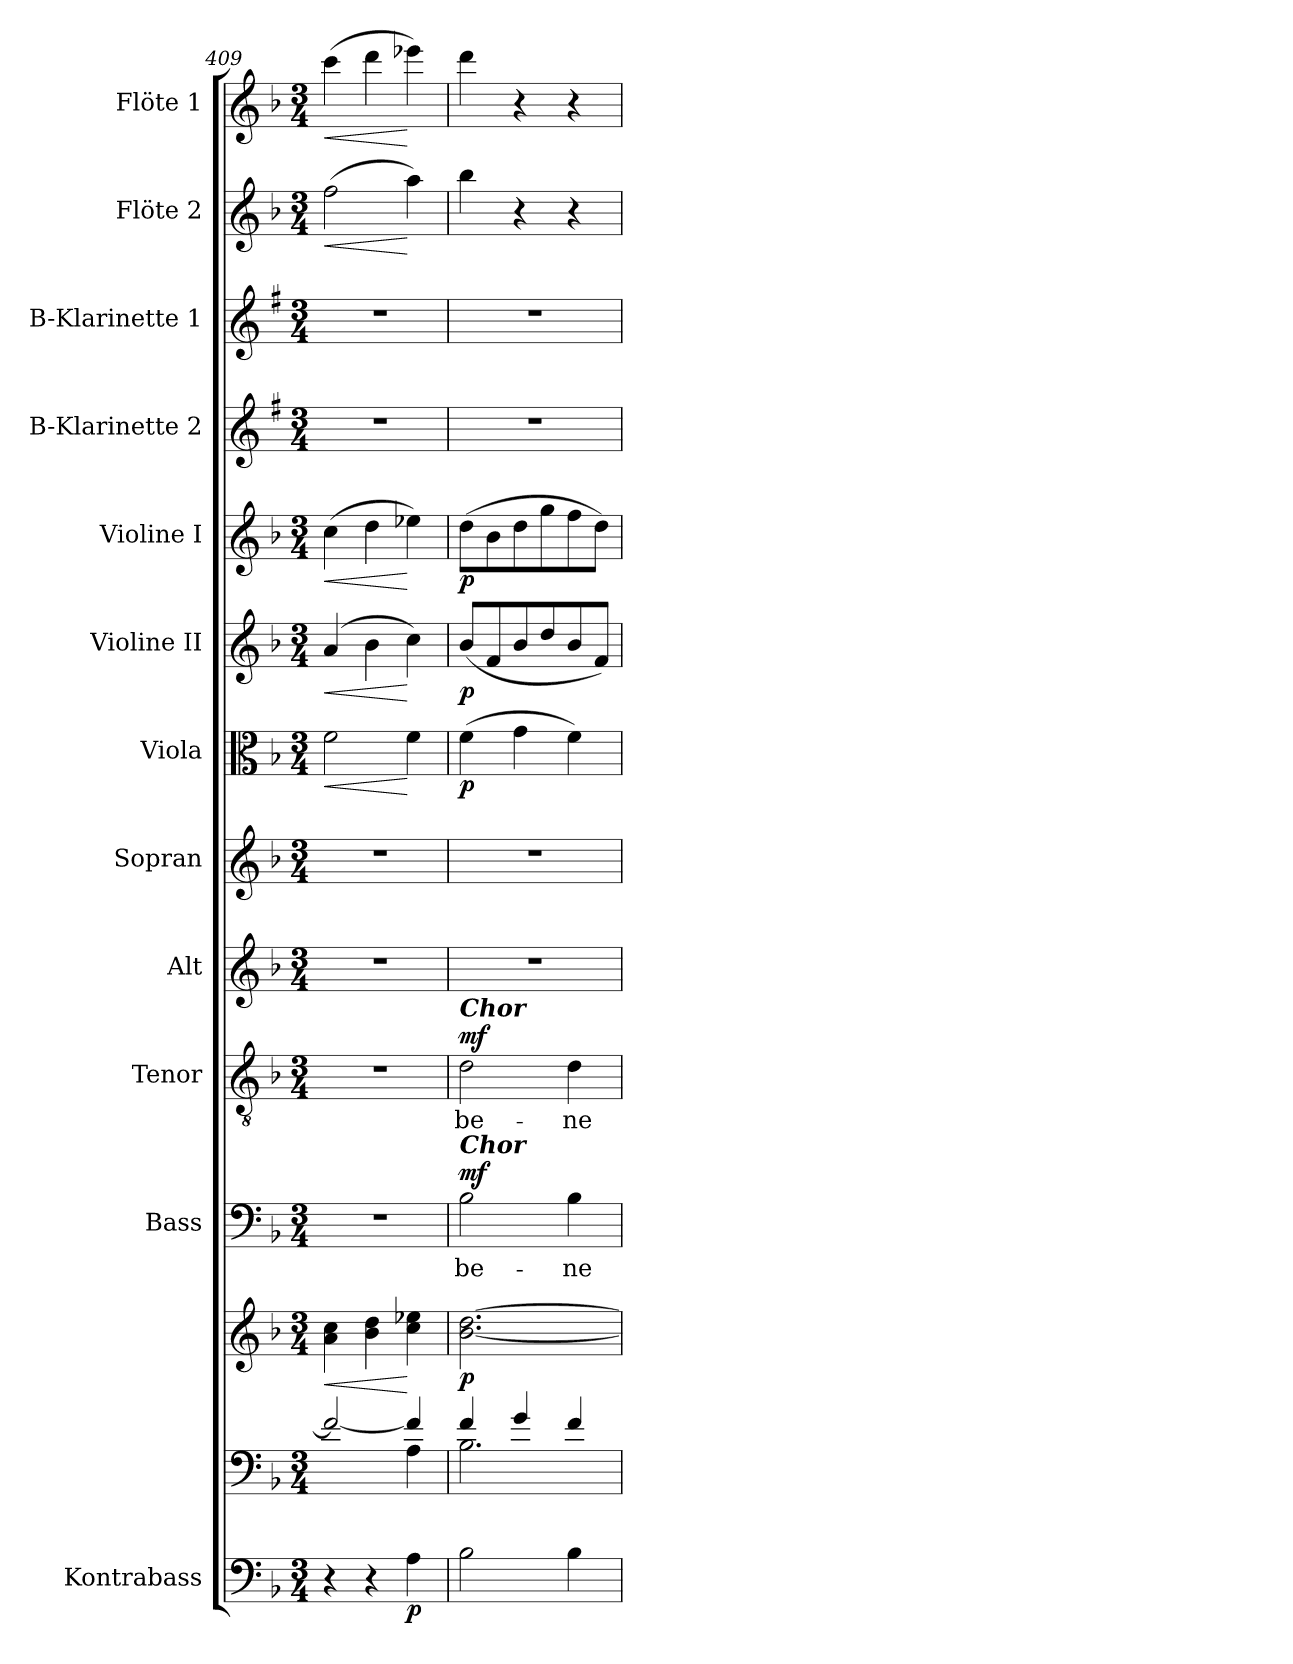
**kern	**dynam	**kern	**kern	**dynam	**kern	**text	**dynam	**kern	**text	**dynam	**kern	**kern	**kern	**dynam	**kern	**dynam	**kern	**dynam	**kern	**kern	**kern	**dynam	**kern	**dynam
*part13	*part13	*part12	*part12	*part12	*part11	*part11	*part11	*part10	*part10	*part10	*part9	*part8	*part7	*part7	*part6	*part6	*part5	*part5	*part4	*part3	*part2	*part2	*part1	*part1
*staff14	*staff14	*staff13	*staff12	*staff12/13	*staff11	*staff11	*staff11	*staff10	*staff10	*staff10	*staff9	*staff8	*staff7	*staff7	*staff6	*staff6	*staff5	*staff5	*staff4	*staff3	*staff2	*staff2	*staff1	*staff1
*I"Kontrabass	*	*	*	*	*I"Bass	*	*	*I"Tenor	*	*	*I"Alt	*I"Sopran	*I"Viola	*	*I"Violine II	*	*I"Violine I	*	*I"B-Klarinette 2	*I"B-Klarinette 1	*I"Flöte 2	*	*I"Flöte 1	*
*I'Kb.	*	*	*	*	*I'B.	*	*	*I'T.	*	*	*I'A.	*I'S.	*I'Vla.	*	*I'Vl. II	*	*I'Vl. I	*	*I'B Kl. 2	*I'B Kl. 1	*I'Fl. 2	*	*I'Fl. 1	*
*clefF4	*	*clefF4	*clefG2	*	*clefF4	*	*	*clefGv2	*	*	*clefG2	*clefG2	*clefC3	*	*clefG2	*	*clefG2	*	*clefG2	*clefG2	*clefG2	*	*clefG2	*
*ITrd7c12	*	*	*	*	*	*	*	*	*	*	*	*	*	*	*	*	*	*	*ITrd1c2	*ITrd1c2	*	*	*	*
*k[b-]	*	*k[b-]	*k[b-]	*	*k[b-]	*	*	*k[b-]	*	*	*k[b-]	*k[b-]	*k[b-]	*	*k[b-]	*	*k[b-]	*	*k[b-]	*k[b-]	*k[b-]	*	*k[b-]	*
*F:	*	*F:	*F:	*	*F:	*	*	*F:	*	*	*F:	*F:	*F:	*	*F:	*	*F:	*	*F:	*F:	*F:	*	*F:	*
*M3/4	*	*M3/4	*M3/4	*	*M3/4	*	*	*M3/4	*	*	*M3/4	*M3/4	*M3/4	*	*M3/4	*	*M3/4	*	*M3/4	*M3/4	*M3/4	*	*M3/4	*
=409	=409	=409	=409	=409	=409	=409	=409	=409	=409	=409	=409	=409	=409	=409	=409	=409	=409	=409	=409	=409	=409	=409	=409	=409
*	*	*^	*	*	*	*	*	*	*	*	*	*	*	*	*	*	*	*	*	*	*	*	*	*
!	!	!	!	!	!LO:HP:b	!	!	!	!	!	!	!	!	!	!LO:HP:b	!	!LO:HP:b	!	!LO:HP:b	!	!	!	!LO:HP:b	!	!LO:HP:b
4r	.	2f/_	2ryy	4a\ 4cc\	<	2.r	.	.	2.r	.	.	2.r	2.r	2f\	<	(4a/	<	(>4cc\	<	2.r	2.r	(>2ff\	<	(>4ccc\	<
4r	.	.	.	4b-\ 4dd\	.	.	.	.	.	.	.	.	.	.	.	4b-\	.	4dd\	.	.	.	.	.	4ddd\	.
!	!LO:DY:b	!	!	!	!	!	!	!	!	!	!	!	!	!	!	!	!	!	!	!	!	!	!	!	!
4AA\	p	4f/]	4A\	4cc\ 4ee-X\	[	.	.	.	.	.	.	.	.	4f\	[	4cc\)	[	4ee-X\)	[	.	.	4aa\)	[	4eee-X\)	[
=410	=410	=410	=410	=410	=410	=410	=410	=410	=410	=410	=410	=410	=410	=410	=410	=410	=410	=410	=410	=410	=410	=410	=410	=410	=410
!	!	!	!	!	!	!	!	!	!LO:TX:a:Bi:t=Chor	!	!	!	!	!	!	!	!	!	!	!	!	!	!	!	!
!	!	!	!	!	!	!LO:TX:a:Bi:t=Chor	!	!	!	!	!	!	!	!	!	!	!	!	!	!	!	!	!	!	!
!	!	!	!	!	!LO:DY:b	!	!LO:LY:b	!LO:DY:a	!	!LO:LY:b	!LO:DY:a	!	!	!	!LO:DY:b	!	!LO:DY:b	!	!LO:DY:b	!	!	!	!	!	!
2BB-\	.	4f/	2.B-\	[2.b-\ [2.dd\	p	2B-\	be-	mf	2d\	be-	mf	2.r	2.r	(>4f\	p	(<8b-/L	p	(>8dd\L	p	2.r	2.r	4bb-\	.	4ddd\	.
.	.	.	.	.	.	.	.	.	.	.	.	.	.	.	.	8f/	.	8b-\	.	.	.	.	.	.	.
.	.	4g/	.	.	.	.	.	.	.	.	.	.	.	4g\	.	8b-/	.	8dd\	.	.	.	4r	.	4r	.
.	.	.	.	.	.	.	.	.	.	.	.	.	.	.	.	8dd/	.	8gg\	.	.	.	.	.	.	.
!	!	!	!	!	!	!	!LO:LY:b	!	!	!LO:LY:b	!	!	!	!	!	!	!	!	!	!	!	!	!	!	!
4BB-\	.	4f/	.	.	.	4B-\	-ne-	.	4d\	-ne-	.	.	.	4f\)	.	8b-/	.	8ff\	.	.	.	4r	.	4r	.
.	.	.	.	.	.	.	.	.	.	.	.	.	.	.	.	8f/J)	.	8dd\J)	.	.	.	.	.	.	.
*	*	*v	*v	*	*	*	*	*	*	*	*	*	*	*	*	*	*	*	*	*	*	*	*	*	*
=	=	=	=	=	=	=	=	=	=	=	=	=	=	=	=	=	=	=	=	=	=	=	=	=
*-	*-	*-	*-	*-	*-	*-	*-	*-	*-	*-	*-	*-	*-	*-	*-	*-	*-	*-	*-	*-	*-	*-	*-	*-
